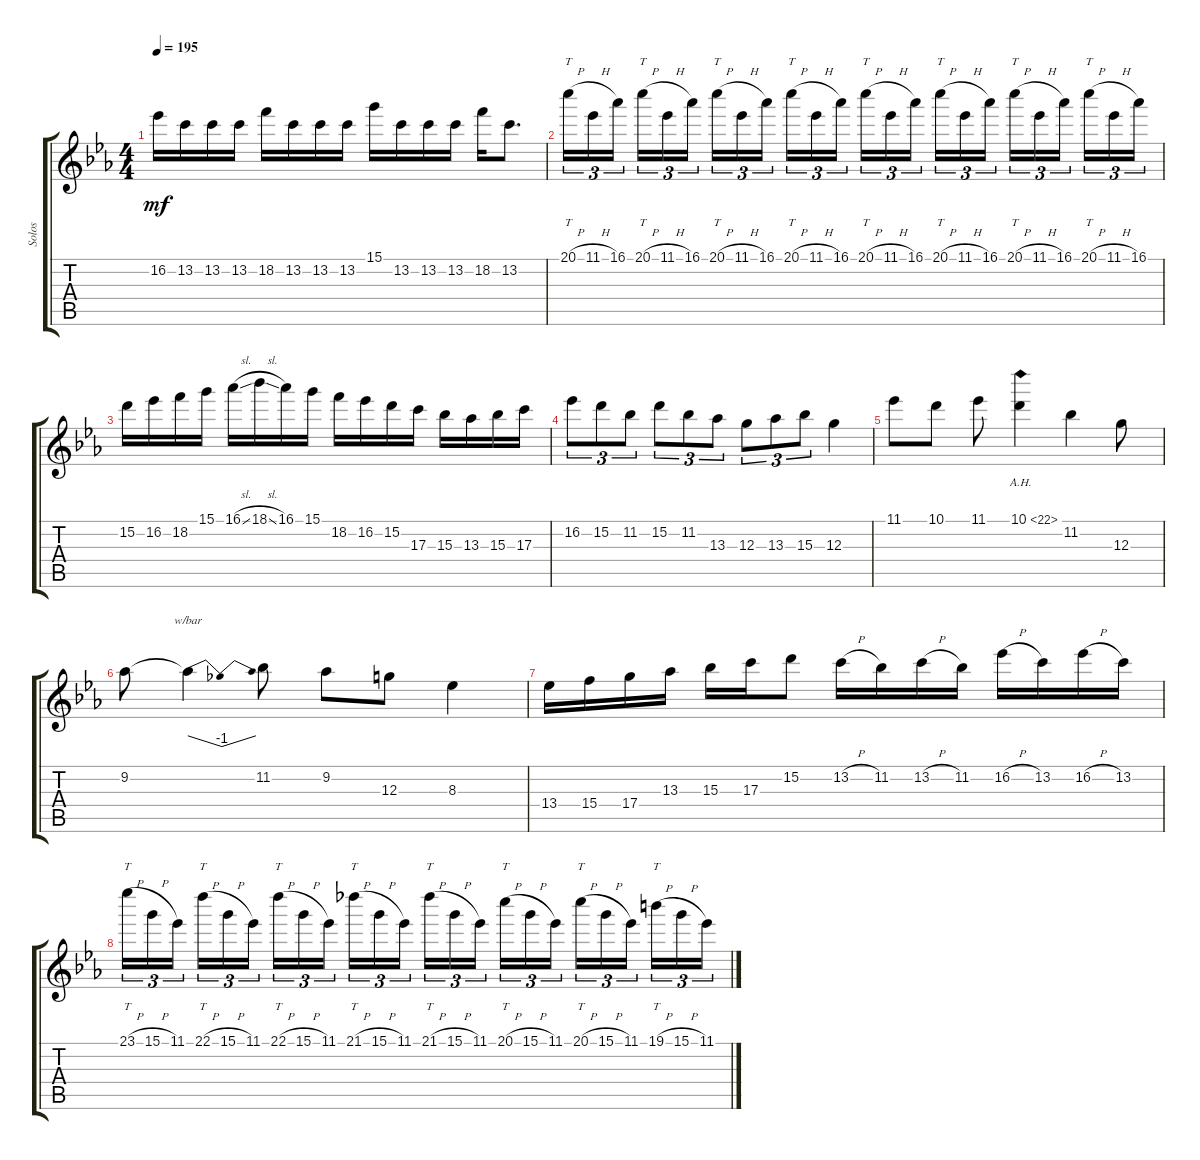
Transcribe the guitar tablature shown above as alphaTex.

\track ("Solos" "Solos") {instrument distortionguitar}
\staff {score tabs}
\tuning (E4 B3 G3 D3 A2 E2) {hide}
\ts (4 4)
\tempo 195
\clef g2
\ks cminor
16.2.16{dy mf} 13.2.16 13.2.16 13.2.16 18.2.16 13.2.16 13.2.16 13.2.16 15.1.16 13.2.16 13.2.16 13.2.16 18.2.16 13.2.8{d} |
20.1{h}.16{tt tu (3 2)} 11.1{h}.16{tu (3 2)} 16.1.16{tu (3 2) beam splitsecondary} 20.1{h}.16{tt tu (3 2)} 11.1{h}.16{tu (3 2)} 16.1.16{tu (3 2)} 20.1{h}.16{tt tu (3 2)} 11.1{h}.16{tu (3 2)} 16.1.16{tu (3 2) beam splitsecondary} 20.1{h}.16{tt tu (3 2)} 11.1{h}.16{tu (3 2)} 16.1.16{tu (3 2)} 20.1{h}.16{tt tu (3 2)} 11.1{h}.16{tu (3 2)} 16.1.16{tu (3 2) beam splitsecondary} 20.1{h}.16{tt tu (3 2)} 11.1{h}.16{tu (3 2)} 16.1.16{tu (3 2)} 20.1{h}.16{tt tu (3 2)} 11.1{h}.16{tu (3 2)} 16.1.16{tu (3 2) beam splitsecondary} 20.1{h}.16{tt tu (3 2)} 11.1{h}.16{tu (3 2)} 16.1.16{tu (3 2)} |
15.2.16 16.2.16 18.2.16 15.1.16 16.1{sl}.16 18.1{sl}.16 16.1.16 15.1.16 18.2.16 16.2.16 15.2.16 17.3.16 15.3.16 13.3.16 15.3.16 17.3.16 |
16.2.8{tu (3 2)} 15.2.8{tu (3 2)} 11.2.8{tu (3 2)} 15.2.8{tu (3 2)} 11.2.8{tu (3 2)} 13.3.8{tu (3 2)} 12.3.8{tu (3 2)} 13.3.8{tu (3 2)} 15.3.8{tu (3 2)} 12.3.4 |
11.1.8 10.1.8 11.1.8 10.1{ah 12}.4 11.2.4 12.3.8 |
9.2.8 9.2{t}.4{tbe (dip default 0 0 30 -4 60 0)} 11.2.8 9.2.8 12.3.8 8.3.4 |
13.4.16 15.4.16 17.4.16 13.3.16 15.3.16 17.3.16 15.2.8 13.2{h}.16 11.2.16 13.2{h}.16 11.2.16 16.2{h}.16 13.2.16 16.2{h}.16 13.2.16 |
23.1{h}.16{tt tu (3 2)} 15.1{h}.16{tu (3 2)} 11.1.16{tu (3 2) beam splitsecondary} 22.1{h}.16{tt tu (3 2)} 15.1{h}.16{tu (3 2)} 11.1.16{tu (3 2)} 22.1{h}.16{tt tu (3 2)} 15.1{h}.16{tu (3 2)} 11.1.16{tu (3 2) beam splitsecondary} 21.1{h}.16{tt tu (3 2)} 15.1{h}.16{tu (3 2)} 11.1.16{tu (3 2)} 21.1{h}.16{tt tu (3 2)} 15.1{h}.16{tu (3 2)} 11.1.16{tu (3 2) beam splitsecondary} 20.1{h}.16{tt tu (3 2)} 15.1{h}.16{tu (3 2)} 11.1.16{tu (3 2)} 20.1{h}.16{tt tu (3 2)} 15.1{h}.16{tu (3 2)} 11.1.16{tu (3 2) beam splitsecondary} 19.1{h}.16{tt tu (3 2)} 15.1{h}.16{tu (3 2)} 11.1.16{tu (3 2)}
